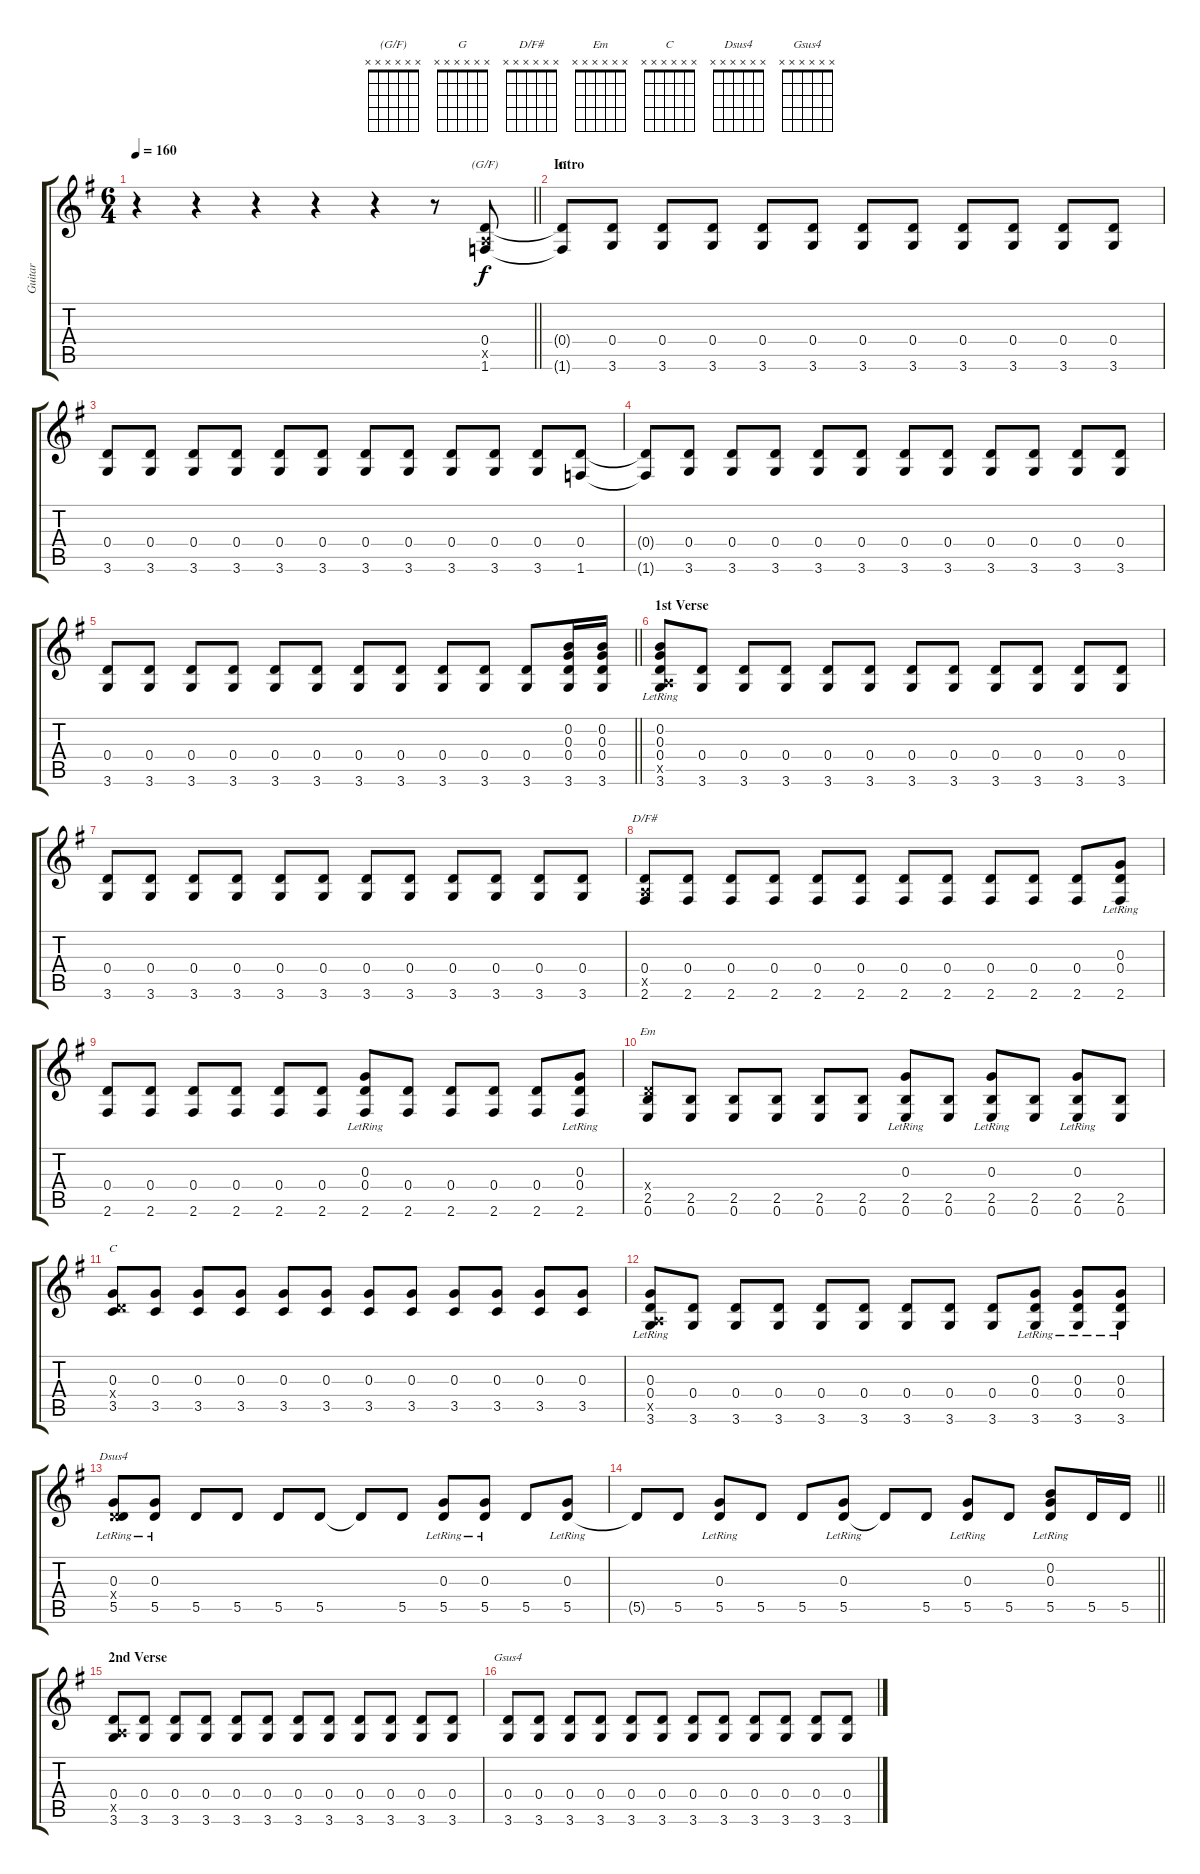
\track ("Guitar" "Guitar") {instrument electricguitarclean}
\staff {score tabs}
\tuning (E4 B3 G3 D3 A2 E2) {hide}
\chord ("(G/F)" x x x x x x)
\chord ("G" x x x x x x)
\chord ("D/F#" x x x x x x)
\chord ("Em" x x x x x x)
\chord ("C" x x x x x x)
\chord ("Dsus4" x x x x x x)
\chord ("Gsus4" x x x x x x)
\ts (6 4)
\tempo 160
\clef g2
\barLineRight lightlight
\ks g
r.4{dy f instrument electricguitarclean} r.4 r.4 r.4 r.4 r.8 (0.4 0.5{x} 1.6).8{ch "(G/F)"} |
\section ("" "Intro")
(0.4{t} 1.6{t}).8{ch "G"} (0.4 3.6).8 (0.4 3.6).8 (0.4 3.6).8 (0.4 3.6).8 (0.4 3.6).8 (0.4 3.6).8 (0.4 3.6).8 (0.4 3.6).8 (0.4 3.6).8 (0.4 3.6).8 (0.4 3.6).8 |
(0.4 3.6).8 (0.4 3.6).8 (0.4 3.6).8 (0.4 3.6).8 (0.4 3.6).8 (0.4 3.6).8 (0.4 3.6).8 (0.4 3.6).8 (0.4 3.6).8 (0.4 3.6).8 (0.4 3.6).8 (0.4 1.6).8 |
(0.4{t} 1.6{t}).8 (0.4 3.6).8 (0.4 3.6).8 (0.4 3.6).8 (0.4 3.6).8 (0.4 3.6).8 (0.4 3.6).8 (0.4 3.6).8 (0.4 3.6).8 (0.4 3.6).8 (0.4 3.6).8 (0.4 3.6).8 |
\barLineRight lightlight
(0.4 3.6).8 (0.4 3.6).8 (0.4 3.6).8 (0.4 3.6).8 (0.4 3.6).8 (0.4 3.6).8 (0.4 3.6).8 (0.4 3.6).8 (0.4 3.6).8 (0.4 3.6).8 (0.4 3.6).8 (0.2 0.3 0.4 3.6).16 (0.2 0.3 0.4 3.6).16 |
\section ("" "1st Verse")
(0.2{lr} 0.3{lr} 0.4 0.5{x} 3.6).8 (0.4 3.6).8 (0.4 3.6).8 (0.4 3.6).8 (0.4 3.6).8 (0.4 3.6).8 (0.4 3.6).8 (0.4 3.6).8 (0.4 3.6).8 (0.4 3.6).8 (0.4 3.6).8 (0.4 3.6).8 |
(0.4 3.6).8 (0.4 3.6).8 (0.4 3.6).8 (0.4 3.6).8 (0.4 3.6).8 (0.4 3.6).8 (0.4 3.6).8 (0.4 3.6).8 (0.4 3.6).8 (0.4 3.6).8 (0.4 3.6).8 (0.4 3.6).8 |
(0.4 0.5{x} 2.6).8{ch "D/F#"} (0.4 2.6).8 (0.4 2.6).8 (0.4 2.6).8 (0.4 2.6).8 (0.4 2.6).8 (0.4 2.6).8 (0.4 2.6).8 (0.4 2.6).8 (0.4 2.6).8 (0.4 2.6).8 (0.3{lr} 0.4 2.6).8 |
(0.4 2.6).8 (0.4 2.6).8 (0.4 2.6).8 (0.4 2.6).8 (0.4 2.6).8 (0.4 2.6).8 (0.3{lr} 0.4 2.6).8 (0.4 2.6).8 (0.4 2.6).8 (0.4 2.6).8 (0.4 2.6).8 (0.3{lr} 0.4 2.6).8 |
(0.4{x} 2.5 0.6).8{ch "Em"} (2.5 0.6).8 (2.5 0.6).8 (2.5 0.6).8 (2.5 0.6).8 (2.5 0.6).8 (0.3{lr} 2.5 0.6).8 (2.5 0.6).8 (0.3{lr} 2.5 0.6).8 (2.5 0.6).8 (0.3{lr} 2.5 0.6).8 (2.5 0.6).8 |
(0.3 0.4{x} 3.5).8{ch "C"} (0.3 3.5).8 (0.3 3.5).8 (0.3 3.5).8 (0.3 3.5).8 (0.3 3.5).8 (0.3 3.5).8 (0.3 3.5).8 (0.3 3.5).8 (0.3 3.5).8 (0.3 3.5).8 (0.3 3.5).8 |
(0.3{lr} 0.4 0.5{x} 3.6).8 (0.4 3.6).8 (0.4 3.6).8 (0.4 3.6).8 (0.4 3.6).8 (0.4 3.6).8 (0.4 3.6).8 (0.4 3.6).8 (0.4 3.6).8 (0.3{lr} 0.4 3.6).8 (0.3{lr} 0.4 3.6).8 (0.3{lr} 0.4 3.6).8 |
(0.3{lr} 0.4{x} 5.5).8{ch "Dsus4"} (0.3{lr} 5.5).8 5.5.8 5.5.8 5.5.8 5.5.8 5.5{t}.8 5.5.8 (0.3{lr} 5.5).8 (0.3{lr} 5.5).8 5.5.8 (0.3{lr} 5.5).8 |
\barLineRight lightlight
5.5{t}.8 5.5.8 (0.3{lr} 5.5).8 5.5.8 5.5.8 (0.3{lr} 5.5).8 5.5{t}.8 5.5.8 (0.3{lr} 5.5).8 5.5.8 (0.2{lr} 0.3{lr} 5.5).8 5.5.16 5.5.16 |
\section ("" "2nd Verse")
(0.4 0.5{x} 3.6).8 (0.4 3.6).8 (0.4 3.6).8 (0.4 3.6).8 (0.4 3.6).8 (0.4 3.6).8 (0.4 3.6).8 (0.4 3.6).8 (0.4 3.6).8 (0.4 3.6).8 (0.4 3.6).8 (0.4 3.6).8 |
(0.4 3.6).8{ch "Gsus4"} (0.4 3.6).8 (0.4 3.6).8 (0.4 3.6).8 (0.4 3.6).8 (0.4 3.6).8 (0.4 3.6).8 (0.4 3.6).8 (0.4 3.6).8 (0.4 3.6).8 (0.4 3.6).8 (0.4 3.6).8
